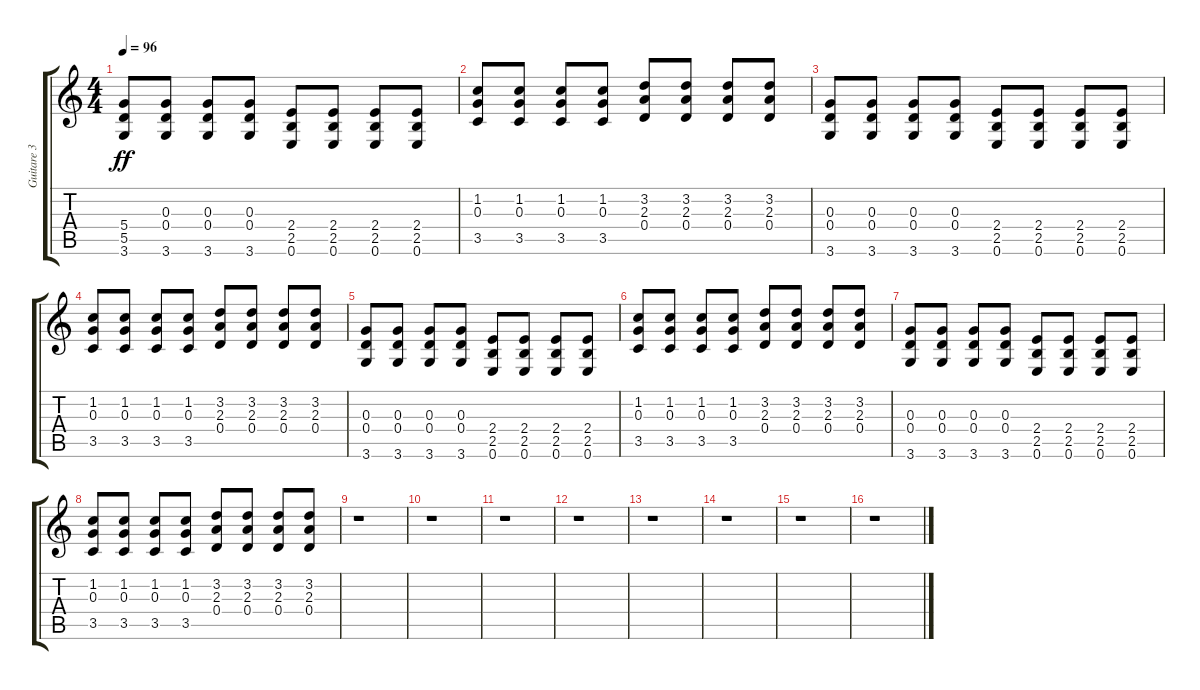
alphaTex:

\track ("Guitare 3" "Guitare 3") {instrument distortionguitar}
\staff {score tabs}
\tuning (E4 B3 G3 D3 A2 E2) {hide}
\ts (4 4)
\tempo 96
\clef g2
\ks c
(5.4 5.5 3.6).8{dy ff} (0.3 0.4 3.6).8 (0.3 0.4 3.6).8 (0.3 0.4 3.6).8 (2.4 2.5 0.6).8 (2.4 2.5 0.6).8 (2.4 2.5 0.6).8 (2.4 2.5 0.6).8 |
(1.2 0.3 3.5).8 (1.2 0.3 3.5).8 (1.2 0.3 3.5).8 (1.2 0.3 3.5).8 (3.2 2.3 0.4).8 (3.2 2.3 0.4).8 (3.2 2.3 0.4).8 (3.2 2.3 0.4).8 |
(0.3 0.4 3.6).8 (0.3 0.4 3.6).8 (0.3 0.4 3.6).8 (0.3 0.4 3.6).8 (2.4 2.5 0.6).8 (2.4 2.5 0.6).8 (2.4 2.5 0.6).8 (2.4 2.5 0.6).8 |
(1.2 0.3 3.5).8 (1.2 0.3 3.5).8 (1.2 0.3 3.5).8 (1.2 0.3 3.5).8 (3.2 2.3 0.4).8 (3.2 2.3 0.4).8 (3.2 2.3 0.4).8 (3.2 2.3 0.4).8 |
(0.3 0.4 3.6).8 (0.3 0.4 3.6).8 (0.3 0.4 3.6).8 (0.3 0.4 3.6).8 (2.4 2.5 0.6).8 (2.4 2.5 0.6).8 (2.4 2.5 0.6).8 (2.4 2.5 0.6).8 |
(1.2 0.3 3.5).8 (1.2 0.3 3.5).8 (1.2 0.3 3.5).8 (1.2 0.3 3.5).8 (3.2 2.3 0.4).8 (3.2 2.3 0.4).8 (3.2 2.3 0.4).8 (3.2 2.3 0.4).8 |
(0.3 0.4 3.6).8 (0.3 0.4 3.6).8 (0.3 0.4 3.6).8 (0.3 0.4 3.6).8 (2.4 2.5 0.6).8 (2.4 2.5 0.6).8 (2.4 2.5 0.6).8 (2.4 2.5 0.6).8 |
(1.2 0.3 3.5).8 (1.2 0.3 3.5).8 (1.2 0.3 3.5).8 (1.2 0.3 3.5).8 (3.2 2.3 0.4).8 (3.2 2.3 0.4).8 (3.2 2.3 0.4).8 (3.2 2.3 0.4).8 |
r.1 |
r.1 |
r.1 |
r.1 |
r.1 |
r.1 |
r.1 |
r.1
